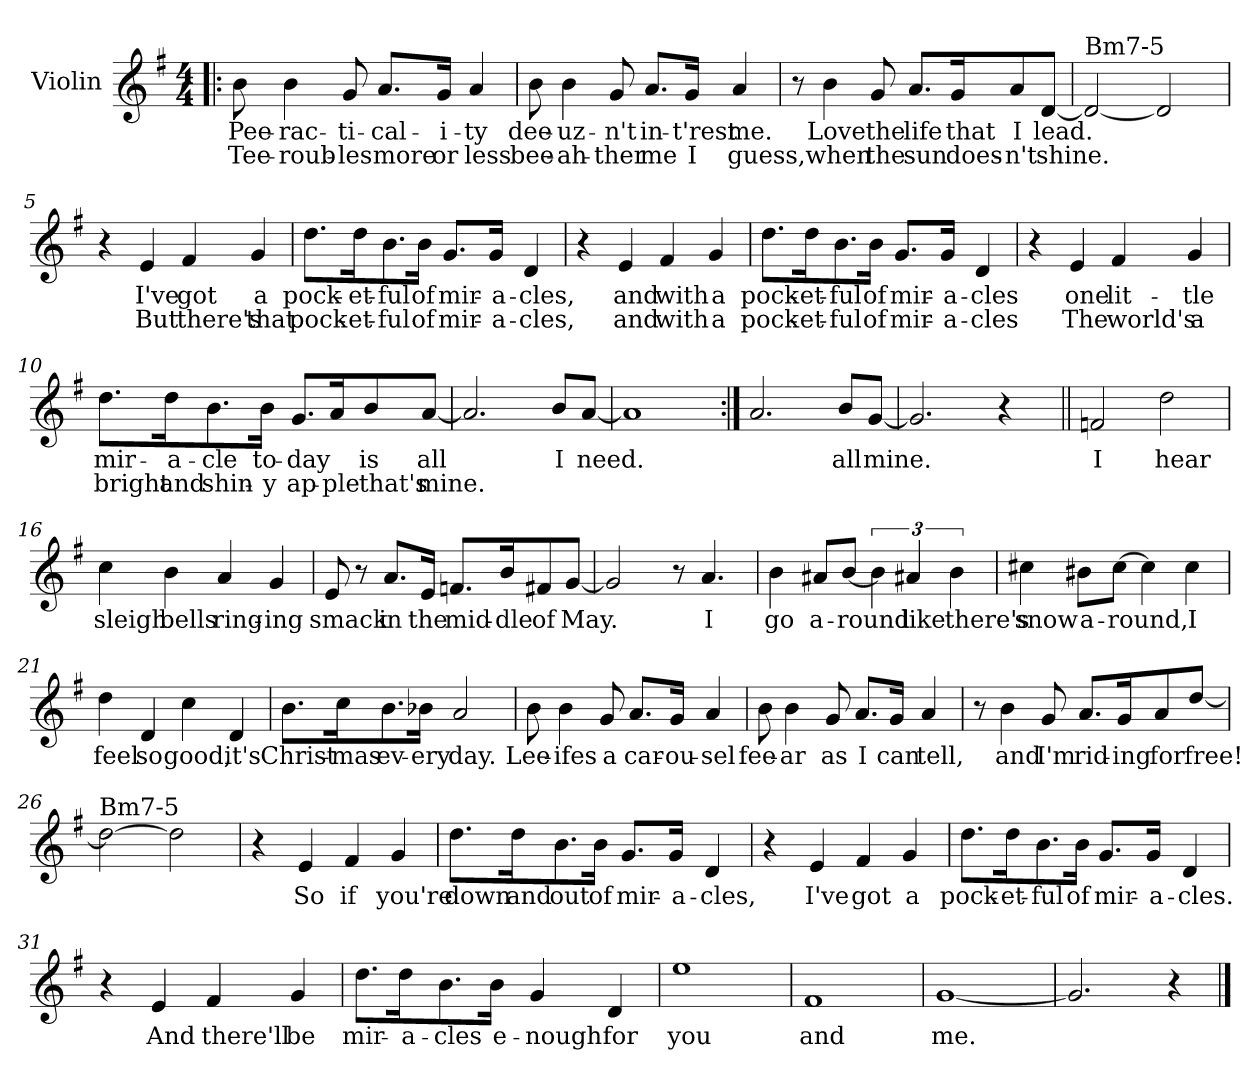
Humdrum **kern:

**kern	**text	**text
*part1	*part1	*part1
*staff1	*staff1	*staff1
*I"Violin	*	*
*I'Vln	*	*
*clefG2	*	*
*k[f#]	*	*
*G:	*	*
*M4/4	*	*
=1!|:	=1!|:	=1!|:
8b\	Pee-	Tee-
4b\	-rac-	-roub-
8g/	-ti-	-les
8.a/L	-cal-	more
16g/Jk	-i-	or
4a/	-ty	less
=2	=2	=2
8b\	dee-	bee-
4b\	-uz-	-ah-
8g/	-n't	-ther
8.a/L	in-	me
16g/Jk	-t'rest	I
4a/	me.	guess,
!!LO:LB:g=z
=3	=3	=3
8r	.	.
4b\	Love	when
8g/	the	the
8.a/L	life	sun
16g/K	that	does-
8a/	I	-n't
[8d/J	lead.	shine.
=4	=4	=4
!LO:TX:a:t=Bm7-5	!	!
2d/_	.	.
2d/]	.	.
!!LO:LB:g=z
=5	=5	=5
4r	.	.
4e/	I've	But
4f#/	got	there's
4g/	a	that
=6	=6	=6
8.dd\L	pock-	pock-
16dd\K	-et-	-et-
8.b\	-ful	-ful
16b\Jk	of	of
8.g/L	mir-	mir-
16g/Jk	-a-	-a-
4d/	-cles,	-cles,
=7	=7	=7
4r	.	.
4e/	and	and
4f#/	with	with
4g/	a	a
=8	=8	=8
8.dd\L	pock-	pock-
16dd\K	-et-	-et-
8.b\	-ful	-ful
16b\Jk	of	of
8.g/L	mir-	mir-
16g/Jk	-a-	-a-
4d/	-cles	-cles
!!LO:LB:g=z
=9	=9	=9
4r	.	.
4e/	one	The
4f#/	lit-	world's
4g/	-tle	a
=10	=10	=10
8.dd\L	mir-	bright
16dd\K	-a-	and
8.b\	-cle	shin-
16b\Jk	to-	-y
8.g/L	-day	ap-
16a/K	.	-ple
8b/	is	that's
[8a/J	all	mine.
=11	=11	=11
2.a/]	.	.
8b/L	I	.
[8a/J	need.	.
=12	=12	=12
1a]	.	.
!!LO:LB:g=z
=13:|!	=13:|!	=13:|!
2.a/	.	.
8b/L	all	.
[8g/J	mine.	.
=14	=14	=14
2.g/]	.	.
4r	.	.
=15||	=15||	=15||
2fn/	I	.
2dd\	hear	.
=16	=16	=16
4cc\	sleigh	.
4b\	bells	.
4a/	ring-	.
4g/	-ing	.
!!LO:LB:g=z
=17	=17	=17
8e/	smack	.
8r	.	.
8.a/L	in	.
16e/Jk	the	.
8.fn/L	mid-	.
16b/K	-dle	.
8f#X/	of	.
[8g/J	May.	.
=18	=18	=18
2g/]	.	.
8r	.	.
4.a/	I	.
=19	=19	=19
4b\	go	.
8a#X/L	a-	.
[8b/J	-round	.
6b\]	.	.
6a#X/	like	.
6b\	there's	.
=20	=20	=20
4cc#X\	snow	.
8b#X\L	a-	.
[8cc#\J	-round,	.
4cc#\]	.	.
4cc#\	I	.
!!LO:LB:g=z
=21	=21	=21
4dd\	feel	.
4d/	so	.
4cc\	good,	.
4d/	it's	.
=22	=22	=22
8.b\L	Christ-	.
16cc\K	-mas	.
8.b\	ev-	.
16b-X\Jk	-ery	.
2a/	day.	.
=23	=23	=23
8b\	Lee-	.
4b\	-ifes	.
8g/	a	.
8.a/L	car-	.
16g/Jk	-ou-	.
4a/	-sel	.
=24	=24	=24
8b\	fee-	.
4b\	-ar	.
8g/	as	.
8.a/L	I	.
16g/Jk	can	.
4a/	tell,	.
!!LO:LB:g=z
=25	=25	=25
8r	.	.
4b\	and	.
8g/	I'm	.
8.a/L	rid-	.
16g/K	-ing	.
8a/	for	.
[8dd/J	free!	.
=26	=26	=26
!LO:TX:a:t=Bm7-5	!	!
2dd\_	.	.
2dd\]	.	.
=27	=27	=27
4r	.	.
4e/	So	.
4f#/	if	.
4g/	you're	.
=28	=28	=28
8.dd\L	down	.
16dd\K	and	.
8.b\	out	.
16b\Jk	of	.
8.g/L	mir-	.
16g/Jk	-a-	.
4d/	-cles,	.
=29	=29	=29
4r	.	.
4e/	I've	.
4f#/	got	.
4g/	a	.
!!LO:LB:g=z
=30	=30	=30
8.dd\L	pock-	.
16dd\K	-et-	.
8.b\	-ful	.
16b\Jk	of	.
8.g/L	mir-	.
16g/Jk	-a-	.
4d/	-cles.	.
=31	=31	=31
4r	.	.
4e/	And	.
4f#/	there'll	.
4g/	be	.
=32	=32	=32
8.dd\L	mir-	.
16dd\K	-a-	.
8.b\	-cles	.
16b\Jk	e-	.
4g/	-nough	.
4d/	for	.
=33	=33	=33
1ee	you	.
=34	=34	=34
1f#	and	.
=35	=35	=35
[1g	me.	.
=36	=36	=36
2.g/]	.	.
4r	.	.
==	==	==
*-	*-	*-
